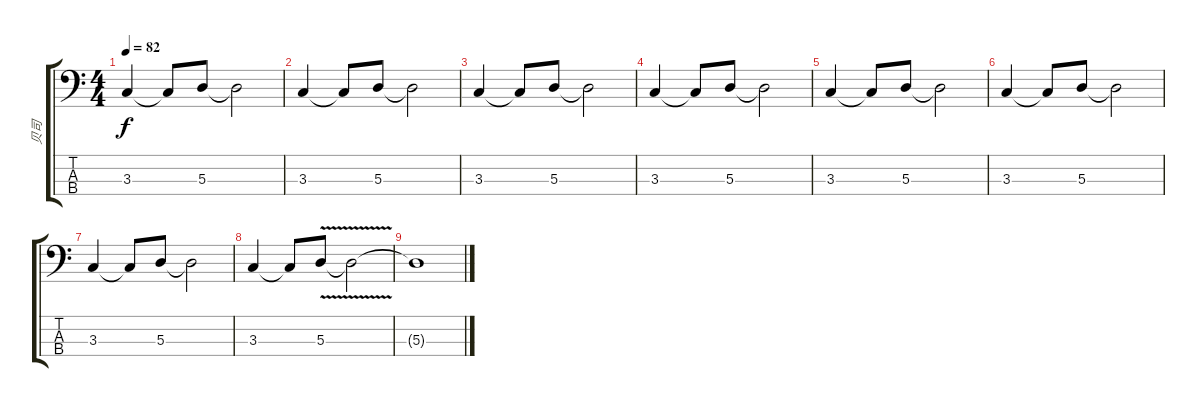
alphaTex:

\track ("贝司" "贝司") {instrument acousticbass}
\staff {score tabs}
\tuning (G2 D2 A1 E1) {hide}
\ts (4 4)
\tempo 82
\clef f4
\ks c
3.3.4{dy f} 3.3{t}.8 5.3.8 5.3{t}.2 |
3.3.4 3.3{t}.8 5.3.8 5.3{t}.2 |
3.3.4 3.3{t}.8 5.3.8 5.3{t}.2 |
3.3.4 3.3{t}.8 5.3.8 5.3{t}.2 |
3.3.4 3.3{t}.8 5.3.8 5.3{t}.2 |
3.3.4 3.3{t}.8 5.3.8 5.3{t}.2 |
3.3.4 3.3{t}.8 5.3.8 5.3{t}.2 |
3.3.4 3.3{t}.8 5.3{v}.8 5.3{t}.2 |
5.3{t}.1
